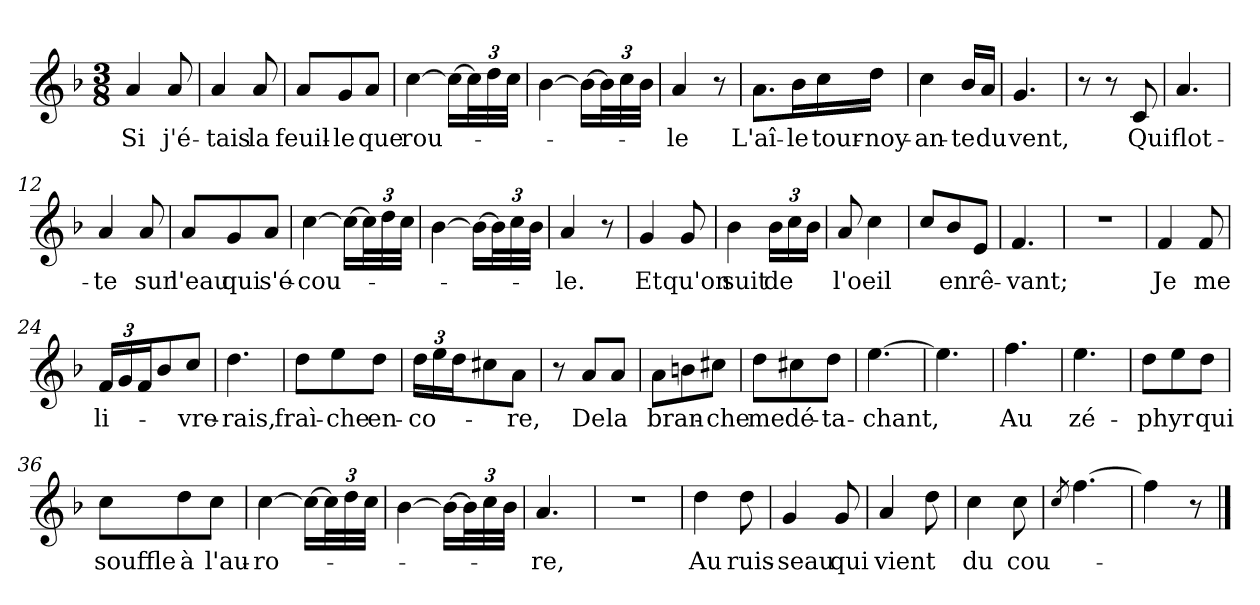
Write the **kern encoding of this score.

**kern	**text
*part1	*part1
*staff1	*staff1
*clefG2	*
*k[b-]	*
*M3/8	*
=1	=1
!	!LO:LY:b
4a/	Si
!	!LO:LY:b
8a/	j'é-
=2	=2
!	!LO:LY:b
4a/	-tais
!	!LO:LY:b
8a/	la
=3	=3
!	!LO:LY:b
8a/L	feuil-
!	!LO:LY:b
8g/	-le
!	!LO:LY:b
8a/J	que
=4	=4
!	!LO:LY:b
[4cc\	rou-
16cc\LL_	.
48cc\L]	.
48dd\	.
48cc\JJJ	.
=5	=5
[4b-\	.
16b-\LL_	.
48b-\L]	.
48cc\	.
48b-\JJJ	.
=6	=6
!	!LO:LY:b
4a/	-le
8r	.
=7	=7
!	!LO:LY:b
8.a\L	L'aî-
!	!LO:LY:b
16b-\L	-le
!	!LO:LY:b
16cc\	tour-
!	!LO:LY:b
16dd\JJ	-noy-
=8	=8
!	!LO:LY:b
4cc\	-an-
!	!LO:LY:b
16b-/LL	-te
!	!LO:LY:b
16a/JJ	du
=9	=9
!	!LO:LY:b
4.g/	vent,
=10	=10
8r	.
8r	.
!	!LO:LY:b
8c/	Qui
=11	=11
!	!LO:LY:b
4.a/	flot-
!!LO:LB:g=z
=12	=12
!	!LO:LY:b
4a/	-te
!	!LO:LY:b
8a/	sur
=13	=13
!	!LO:LY:b
8a/L	l'eau
!	!LO:LY:b
8g/	qui
!	!LO:LY:b
8a/J	s'é-
=14	=14
!	!LO:LY:b
[4cc\	-cou-
16cc\LL_	.
48cc\L]	.
48dd\	.
48cc\JJJ	.
=15	=15
[4b-\	.
16b-\LL_	.
48b-\L]	.
48cc\	.
48b-\JJJ	.
=16	=16
!	!LO:LY:b
4a/	-le.
8r	.
=17	=17
!	!LO:LY:b
4g/	Et
!	!LO:LY:b
8g/	qu'on
=18	=18
!	!LO:LY:b
4b-\	suit
!	!LO:LY:b
24b-\LL	de
24cc\	.
24b-\JJ	.
=19	=19
!	!LO:LY:b
8a/	l'oeil
4cc\	.
=20	=20
8cc/L	.
!	!LO:LY:b
8b-/	en
!	!LO:LY:b
8e/J	rê-
=21	=21
!	!LO:LY:b
4.f/	-vant;
=22	=22
4.r	.
=23	=23
!	!LO:LY:b
4f/	Je
!	!LO:LY:b
8f/	me
!!LO:LB:g=z
=24	=24
!	!LO:LY:b
24f/LL	li-
24g/	.
24f/J	.
8b-/	.
!	!LO:LY:b
8cc/J	-vre-
=25	=25
!	!LO:LY:b
4.dd\	-rais,
=26	=26
!	!LO:LY:b
8dd\L	fraì-
!	!LO:LY:b
8ee\	-che
!	!LO:LY:b
8dd\J	en-
=27	=27
!	!LO:LY:b
24dd\LL	-co-
24ee\	.
24dd\J	.
8cc#X\	.
!	!LO:LY:b
8a\J	-re,
=28	=28
8r	.
!	!LO:LY:b
8a/L	De
!	!LO:LY:b
8a/J	la
=29	=29
!	!LO:LY:b
8a\L	bran-
8bn\	.
!	!LO:LY:b
8cc#X\J	-che
=30	=30
!	!LO:LY:b
8dd\L	me
!	!LO:LY:b
8cc#X\	dé-
!	!LO:LY:b
8dd\J	-ta-
=31	=31
!	!LO:LY:b
[4.ee\	-chant,
=32	=32
4.ee\]	.
=33	=33
!	!LO:LY:b
4.ff\	Au
=34	=34
!	!LO:LY:b
4.ee\	zé-
=35	=35
!	!LO:LY:b
8dd\L	-phyr
8ee\	.
!	!LO:LY:b
8dd\J	qui
!!LO:LB:g=z
=36	=36
!	!LO:LY:b
8cc\L	souffle
!	!LO:LY:b
8dd\	à
!	!LO:LY:b
8cc\J	l'au-
=37	=37
!	!LO:LY:b
[4cc\	-ro-
16cc\LL_	.
48cc\L]	.
48dd\	.
48cc\JJJ	.
=38	=38
[4b-\	.
16b-\LL_	.
48b-\L]	.
48cc\	.
48b-\JJJ	.
=39	=39
!	!LO:LY:b
4.a/	-re,
=40	=40
4.r	.
=41	=41
!	!LO:LY:b
4dd\	Au
!	!LO:LY:b
8dd\	ruis-
=42	=42
!	!LO:LY:b
4g/	-seau
!	!LO:LY:b
8g/	qui
=43	=43
!	!LO:LY:b
4a/	vient
8dd\	.
=44	=44
!	!LO:LY:b
4cc\	du
!	!LO:LY:b
8cc\	cou-
=45	=45
8qcc/	.
[4.ff\	.
=46	=46
4ff\]	.
8r	.
==	==
*-	*-
